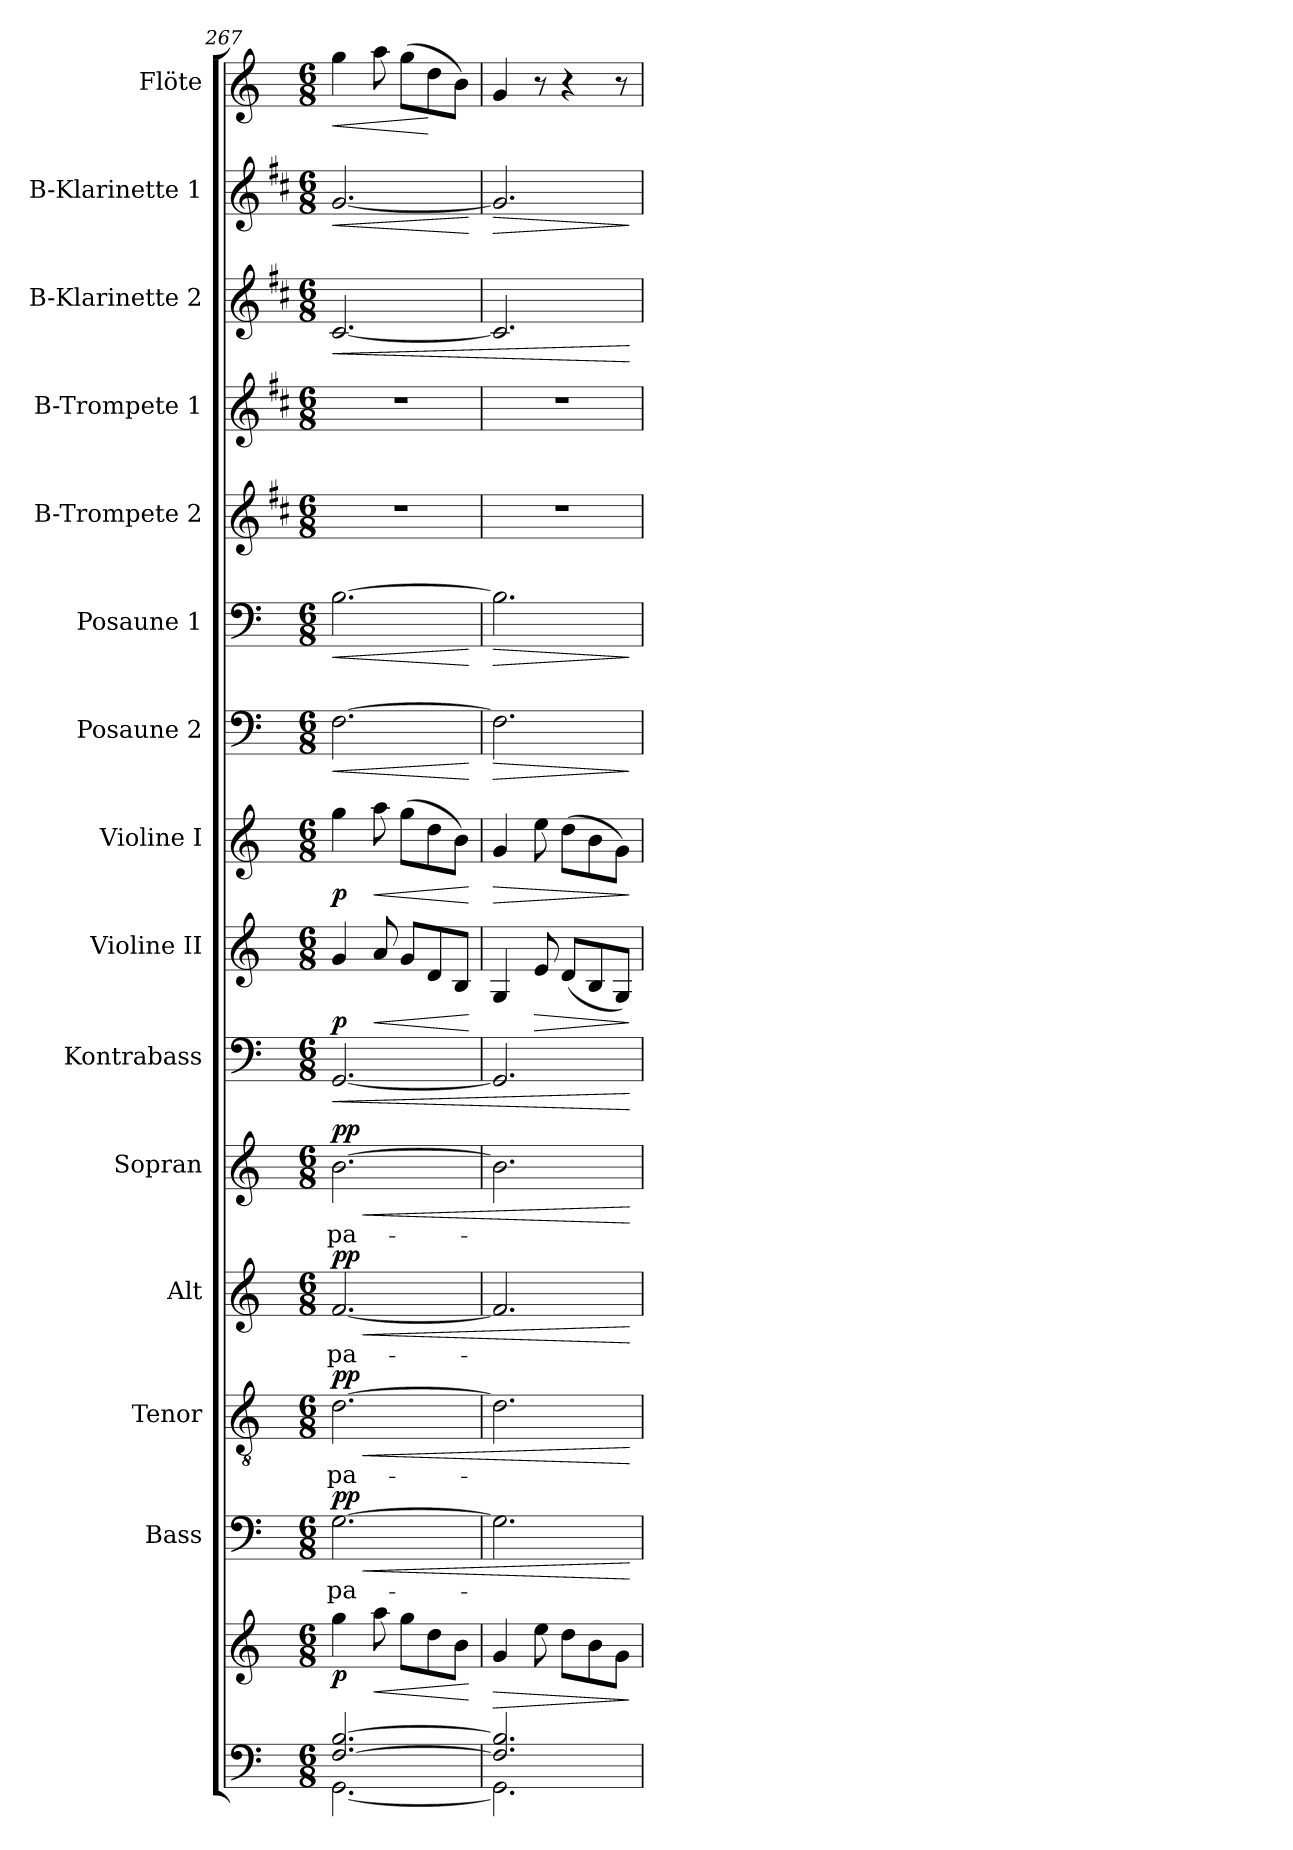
**kern	**kern	**dynam	**kern	**text	**dynam	**kern	**text	**dynam	**kern	**text	**dynam	**kern	**text	**dynam	**kern	**dynam	**kern	**dynam	**kern	**dynam	**kern	**dynam	**kern	**dynam	**kern	**kern	**kern	**dynam	**kern	**dynam	**kern	**dynam
*part15	*part15	*part15	*part14	*part14	*part14	*part13	*part13	*part13	*part12	*part12	*part12	*part11	*part11	*part11	*part10	*part10	*part9	*part9	*part8	*part8	*part7	*part7	*part6	*part6	*part5	*part4	*part3	*part3	*part2	*part2	*part1	*part1
*staff16	*staff15	*staff15/16	*staff14	*staff14	*staff14	*staff13	*staff13	*staff13	*staff12	*staff12	*staff12	*staff11	*staff11	*staff11	*staff10	*staff10	*staff9	*staff9	*staff8	*staff8	*staff7	*staff7	*staff6	*staff6	*staff5	*staff4	*staff3	*staff3	*staff2	*staff2	*staff1	*staff1
*	*	*	*I"Bass	*	*	*I"Tenor	*	*	*I"Alt	*	*	*I"Sopran	*	*	*I"Kontrabass	*	*I"Violine II	*	*I"Violine I	*	*I"Posaune 2	*	*I"Posaune 1	*	*I"B-Trompete 2	*I"B-Trompete 1	*I"B-Klarinette 2	*	*I"B-Klarinette 1	*	*I"Flöte	*
*	*	*	*I'B.	*	*	*I'T.	*	*	*I'A.	*	*	*I'S.	*	*	*I'Kb.	*	*I'Vl. II	*	*I'Vl. I	*	*I'Pos. 2	*	*I'Pos. 1	*	*I'B Trp. 2	*I'B Trp. 1	*I'B Kl. 2	*	*I'B Kl. 1	*	*I'Fl.	*
*clefF4	*clefG2	*	*clefF4	*	*	*clefGv2	*	*	*clefG2	*	*	*clefG2	*	*	*clefF4	*	*clefG2	*	*clefG2	*	*clefF4	*	*clefF4	*	*clefG2	*clefG2	*clefG2	*	*clefG2	*	*clefG2	*
*	*	*	*	*	*	*	*	*	*	*	*	*	*	*	*ITrd7c12	*	*	*	*	*	*	*	*	*	*ITrd1c2	*ITrd1c2	*ITrd1c2	*	*ITrd1c2	*	*	*
*k[]	*k[]	*	*k[]	*	*	*k[]	*	*	*k[]	*	*	*k[]	*	*	*k[]	*	*k[]	*	*k[]	*	*k[]	*	*k[]	*	*k[]	*k[]	*k[]	*	*k[]	*	*k[]	*
*C:	*C:	*	*C:	*	*	*C:	*	*	*C:	*	*	*C:	*	*	*C:	*	*C:	*	*C:	*	*C:	*	*C:	*	*C:	*C:	*C:	*	*C:	*	*C:	*
*M6/8	*M6/8	*	*M6/8	*	*	*M6/8	*	*	*M6/8	*	*	*M6/8	*	*	*M6/8	*	*M6/8	*	*M6/8	*	*M6/8	*	*M6/8	*	*M6/8	*M6/8	*M6/8	*	*M6/8	*	*M6/8	*
=267	=267	=267	=267	=267	=267	=267	=267	=267	=267	=267	=267	=267	=267	=267	=267	=267	=267	=267	=267	=267	=267	=267	=267	=267	=267	=267	=267	=267	=267	=267	=267	=267
*^	*	*	*	*	*	*	*	*	*	*	*	*	*	*	*	*	*	*	*	*	*	*	*	*	*	*	*	*	*	*	*	*
!	!	!	!LO:DY:b	!	!LO:LY:b	!LO:HP:b	!	!LO:LY:b	!LO:HP:b	!	!LO:LY:b	!LO:HP:b	!	!LO:LY:b	!LO:HP:b	!	!LO:HP:b	!	!	!	!	!	!LO:HP:b	!	!LO:HP:b	!	!	!	!LO:HP:b	!	!LO:HP:b	!	!LO:HP:b
!	!	!	!	!	!	!LO:DY:n=1:a	!	!	!LO:DY:n=1:a	!	!	!LO:DY:n=1:a	!	!	!LO:DY:n=1:a	!	!	!	!LO:DY:b	!	!LO:DY:b	!	!	!	!	!	!	!	!	!	!	!	!
[>2.F/ [>2.B/	[<2.GG\	4gg\	p	[2.G\	pa-	< pp	[2.d\	pa-	< pp	[2.f/	pa-	< pp	[2.b\	pa-	< pp	[2.GGG/	<	4g/	p	4gg\	p	[2.F\	<	[2.B\	<	2.r	2.r	[2.B/	<	[2.f/	<	4gg\	<
!	!	!	!LO:HP:b	!	!	!	!	!	!	!	!	!	!	!	!	!	!	!	!LO:HP:b	!	!LO:HP:b	!	!	!	!	!	!	!	!	!	!	!	!
.	.	8aa\	<	.	.	.	.	.	.	.	.	.	.	.	.	.	.	8a/	<	8aa\	<	.	.	.	.	.	.	.	.	.	.	8aa\	.
.	.	8gg\L	.	.	.	.	.	.	.	.	.	.	.	.	.	.	.	8g/L	.	(>8gg\L	.	.	.	.	.	.	.	.	.	.	.	(>8gg\L	.
.	.	8dd\	.	.	.	.	.	.	.	.	.	.	.	.	.	.	.	8d/	.	8dd\	.	.	.	.	.	.	.	.	.	.	.	8dd\	[
.	.	8b\J	.	.	.	.	.	.	.	.	.	.	.	.	.	.	.	8B/J	.	8b\J)	.	.	.	.	.	.	.	.	.	.	.	8b\J)	.
*v	*v	*	*	*	*	*	*	*	*	*	*	*	*	*	*	*	*	*	*	*	*	*	*	*	*	*	*	*	*	*	*	*	*
.	.	[	.	.	.	.	.	.	.	.	.	.	.	.	.	.	.	[	.	[	.	[	.	[	.	.	.	.	.	[	.	.
=268	=268	=268	=268	=268	=268	=268	=268	=268	=268	=268	=268	=268	=268	=268	=268	=268	=268	=268	=268	=268	=268	=268	=268	=268	=268	=268	=268	=268	=268	=268	=268	=268
*^	*	*	*	*	*	*	*	*	*	*	*	*	*	*	*	*	*	*	*	*	*	*	*	*	*	*	*	*	*	*	*	*
!	!	!	!LO:HP:b	!	!	!	!	!	!	!	!	!	!	!	!	!	!	!	!	!	!LO:HP:b	!	!LO:HP:b	!	!LO:HP:b	!	!	!	!	!	!LO:HP:b	!	!
2.F/] 2.B/]	2.GG\]	4g/	>	2.G\]	.	.	2.d\]	.	.	2.f/]	.	.	2.b\]	.	.	2.GGG/]	.	4G/	.	4g/	>	2.F\]	>	2.B\]	>	2.r	2.r	2.B/]	.	2.f/]	>	4g/	.
!	!	!	!	!	!	!	!	!	!	!	!	!	!	!	!	!	!	!	!LO:HP:b	!	!	!	!	!	!	!	!	!	!	!	!	!	!
.	.	8ee\	.	.	.	.	.	.	.	.	.	.	.	.	.	.	.	8e/	>	8ee\	.	.	.	.	.	.	.	.	.	.	.	8r	.
.	.	8dd\L	.	.	.	.	.	.	.	.	.	.	.	.	.	.	.	(<8d/L	.	(>8dd\L	.	.	.	.	.	.	.	.	.	.	.	4r	.
.	.	8b\	.	.	.	.	.	.	.	.	.	.	.	.	.	.	.	8B/	.	8b\	.	.	.	.	.	.	.	.	.	.	.	.	.
.	.	8g\J	.	.	.	.	.	.	.	.	.	.	.	.	.	.	.	8G/J)	.	8g\J)	.	.	.	.	.	.	.	.	.	.	.	8r	.
*v	*v	*	*	*	*	*	*	*	*	*	*	*	*	*	*	*	*	*	*	*	*	*	*	*	*	*	*	*	*	*	*	*	*
.	.	]	.	.	[	.	.	[	.	.	[	.	.	[	.	[	.	]	.	]	.	]	.	]	.	.	.	[	.	]	.	.
=	=	=	=	=	=	=	=	=	=	=	=	=	=	=	=	=	=	=	=	=	=	=	=	=	=	=	=	=	=	=	=	=
*-	*-	*-	*-	*-	*-	*-	*-	*-	*-	*-	*-	*-	*-	*-	*-	*-	*-	*-	*-	*-	*-	*-	*-	*-	*-	*-	*-	*-	*-	*-	*-	*-
